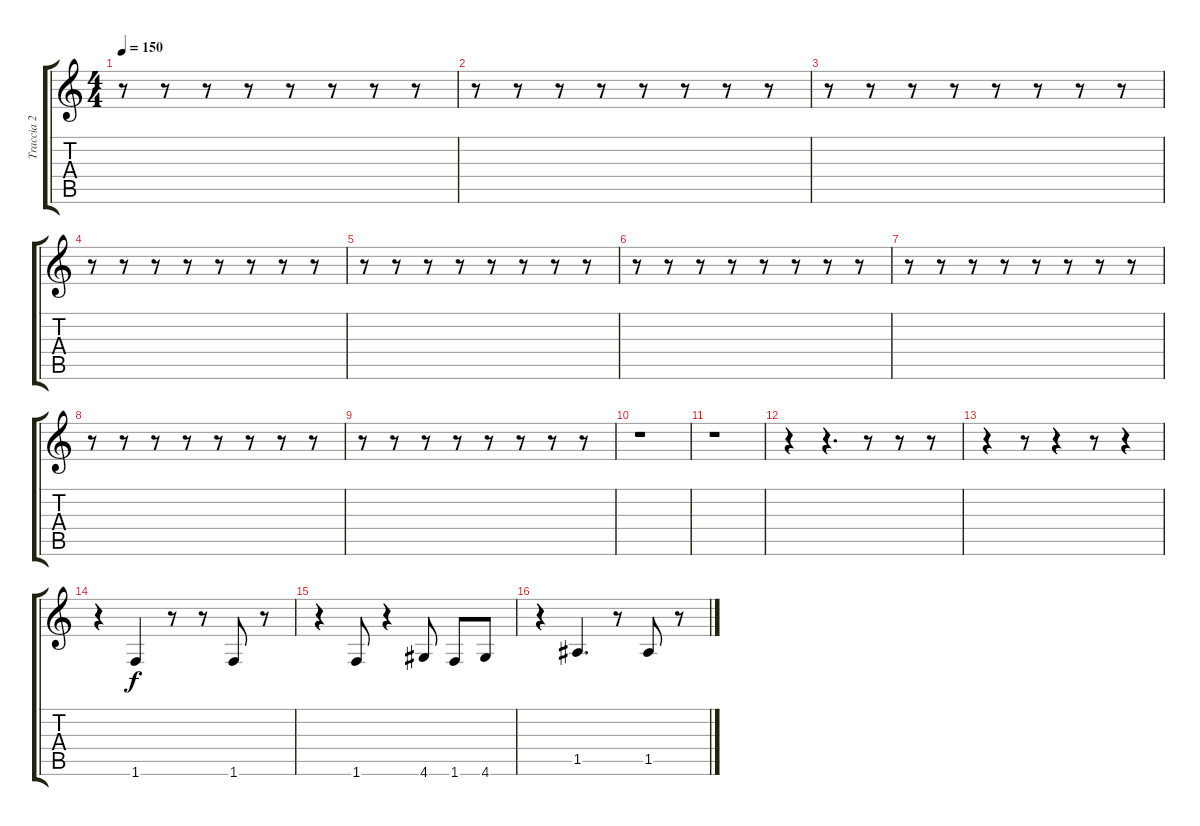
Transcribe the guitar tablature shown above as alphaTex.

\track ("Traccia 2" "Traccia 2") {instrument electricbassfinger}
\staff {score tabs}
\tuning (E4 B3 G3 D3 A2 E2) {hide}
\ts (4 4)
\tempo 150
\clef g2
\ks c
r.8{dy f} r.8 r.8 r.8 r.8 r.8 r.8 r.8 |
r.8 r.8 r.8 r.8 r.8 r.8 r.8 r.8 |
r.8 r.8 r.8 r.8 r.8 r.8 r.8 r.8 |
r.8 r.8 r.8 r.8 r.8 r.8 r.8 r.8 |
r.8 r.8 r.8 r.8 r.8 r.8 r.8 r.8 |
r.8 r.8 r.8 r.8 r.8 r.8 r.8 r.8 |
r.8 r.8 r.8 r.8 r.8 r.8 r.8 r.8 |
r.8 r.8 r.8 r.8 r.8 r.8 r.8 r.8 |
r.8 r.8 r.8 r.8 r.8 r.8 r.8 r.8 |
r.1 |
r.1 |
r.4 r.4{d} r.8 r.8 r.8 |
r.4 r.8 r.4 r.8 r.4 |
r.4 1.6.4 r.8 r.8 1.6.8 r.8 |
r.4 1.6.8 r.4 4.6.8 1.6.8 4.6.8 |
r.4 1.5.4{d} r.8 1.5.8 r.8
